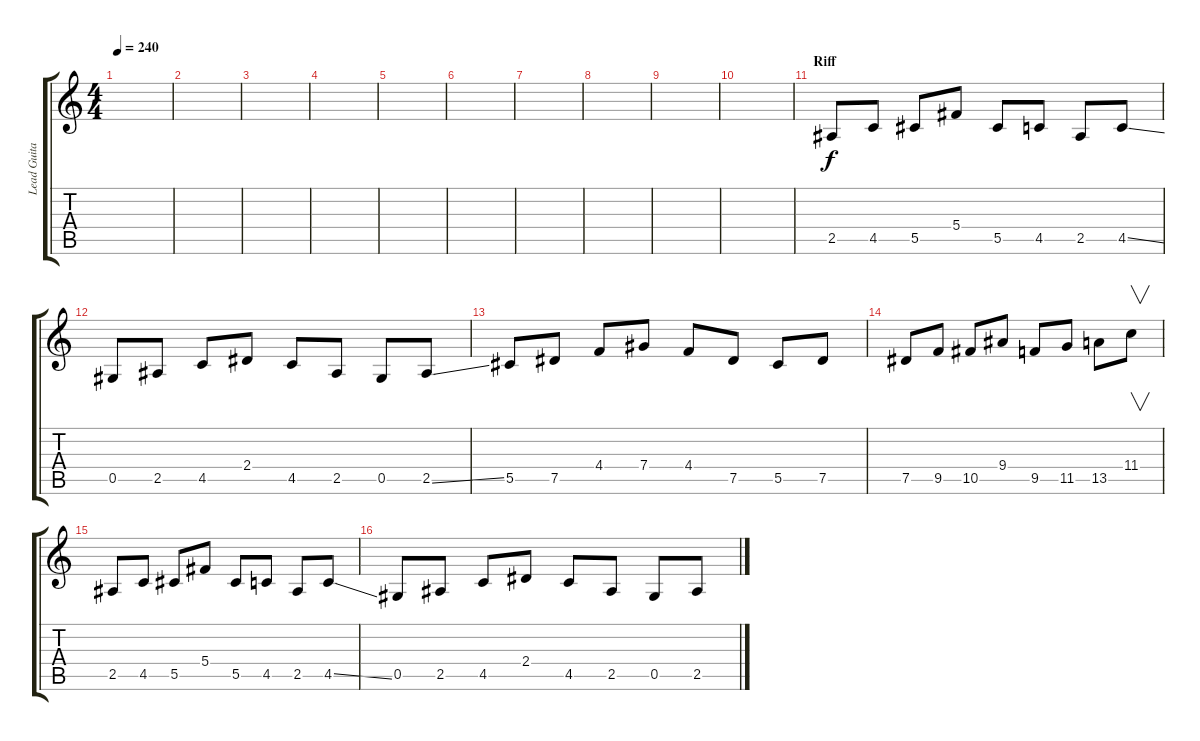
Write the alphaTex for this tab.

\track ("Lead Guitar" "Lead Guita") {instrument overdrivenguitar}
\staff {score tabs}
\tuning (Eb4 Bb3 Gb3 Db3 Ab2 Eb2) {hide}
\ts (4 4)
\tempo 240
\clef g2
\ks c
|
|
|
|
|
|
|
|
|
|
\section ("" "Riff")
2.5.8 4.5.8 5.5.8 5.4.8 5.5.8 4.5.8 2.5.8 4.5{ss}.8 |
0.5.8 2.5.8 4.5.8 2.4.8 4.5.8 2.5.8 0.5.8 2.5{ss}.8 |
5.5.8 7.5.8 4.4.8 7.4.8 4.4.8 7.5.8 5.5.8 7.5.8 |
7.5.8 9.5.8 10.5.8 9.4.8 9.5.8 11.5.8 13.5.8 11.4.8{v} |
2.5.8 4.5.8 5.5.8 5.4.8 5.5.8 4.5.8 2.5.8 4.5{ss}.8 |
0.5.8 2.5.8 4.5.8 2.4.8 4.5.8 2.5.8 0.5.8 2.5{ss}.8
